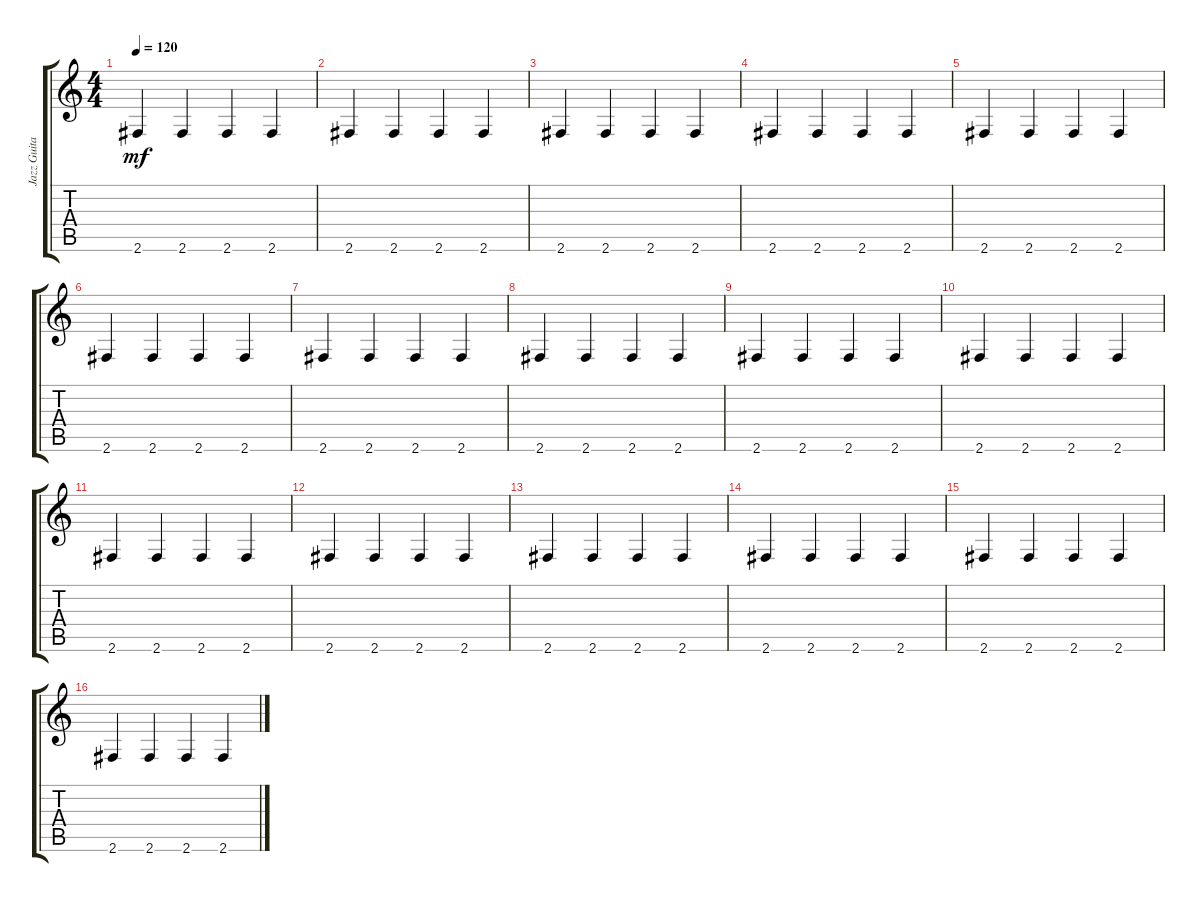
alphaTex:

\track ("Jazz Guitar" "Jazz Guita") {instrument electricguitarjazz}
\staff {score tabs}
\tuning (E4 B3 G3 D3 A2 E2) {hide}
\ts (4 4)
\tempo 120
\clef g2
\ks c
2.6.4{dy mf} 2.6.4 2.6.4 2.6.4 |
2.6.4 2.6.4 2.6.4 2.6.4 |
2.6.4 2.6.4 2.6.4 2.6.4 |
2.6.4 2.6.4 2.6.4 2.6.4 |
2.6.4 2.6.4 2.6.4 2.6.4 |
2.6.4 2.6.4 2.6.4 2.6.4 |
2.6.4 2.6.4 2.6.4 2.6.4 |
2.6.4 2.6.4 2.6.4 2.6.4 |
2.6.4 2.6.4 2.6.4 2.6.4 |
2.6.4 2.6.4 2.6.4 2.6.4 |
2.6.4 2.6.4 2.6.4 2.6.4 |
2.6.4 2.6.4 2.6.4 2.6.4 |
2.6.4 2.6.4 2.6.4 2.6.4 |
2.6.4 2.6.4 2.6.4 2.6.4 |
2.6.4 2.6.4 2.6.4 2.6.4 |
2.6.4 2.6.4 2.6.4 2.6.4
